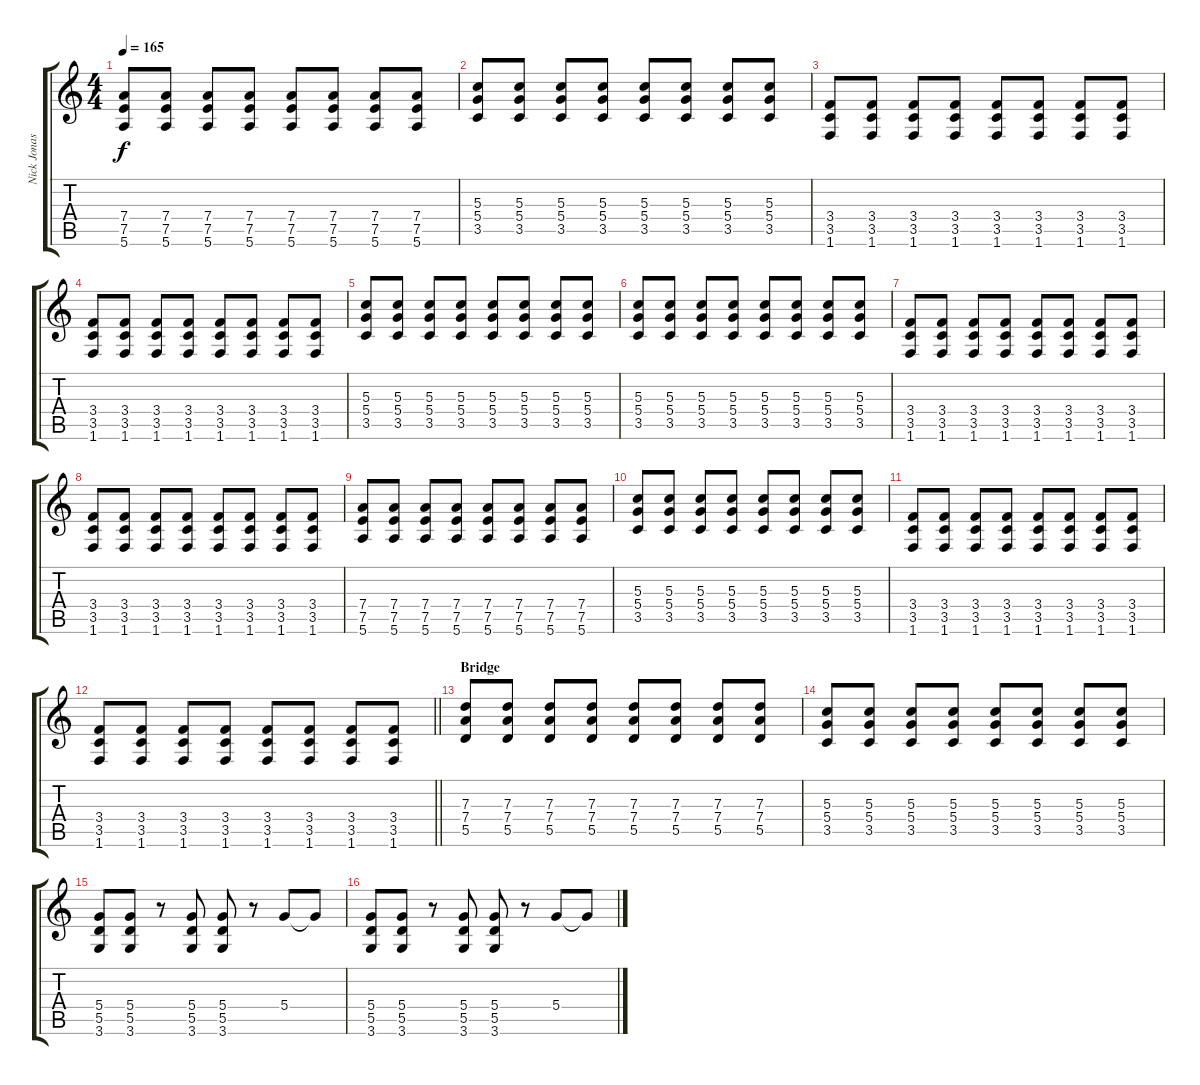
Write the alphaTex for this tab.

\track ("Nick Jonas" "Nick Jonas") {instrument distortionguitar}
\staff {score tabs}
\tuning (E4 B3 G3 D3 A2 E2) {hide}
\ts (4 4)
\tempo 165
\clef g2
\ks c
(7.4 7.5 5.6).8{dy f} (7.4 7.5 5.6).8 (7.4 7.5 5.6).8 (7.4 7.5 5.6).8 (7.4 7.5 5.6).8 (7.4 7.5 5.6).8 (7.4 7.5 5.6).8 (7.4 7.5 5.6).8 |
(5.3 5.4 3.5).8 (5.3 5.4 3.5).8 (5.3 5.4 3.5).8 (5.3 5.4 3.5).8 (5.3 5.4 3.5).8 (5.3 5.4 3.5).8 (5.3 5.4 3.5).8 (5.3 5.4 3.5).8 |
(3.4 3.5 1.6).8 (3.4 3.5 1.6).8 (3.4 3.5 1.6).8 (3.4 3.5 1.6).8 (3.4 3.5 1.6).8 (3.4 3.5 1.6).8 (3.4 3.5 1.6).8 (3.4 3.5 1.6).8 |
(3.4 3.5 1.6).8 (3.4 3.5 1.6).8 (3.4 3.5 1.6).8 (3.4 3.5 1.6).8 (3.4 3.5 1.6).8 (3.4 3.5 1.6).8 (3.4 3.5 1.6).8 (3.4 3.5 1.6).8 |
(5.3 5.4 3.5).8 (5.3 5.4 3.5).8 (5.3 5.4 3.5).8 (5.3 5.4 3.5).8 (5.3 5.4 3.5).8 (5.3 5.4 3.5).8 (5.3 5.4 3.5).8 (5.3 5.4 3.5).8 |
(5.3 5.4 3.5).8 (5.3 5.4 3.5).8 (5.3 5.4 3.5).8 (5.3 5.4 3.5).8 (5.3 5.4 3.5).8 (5.3 5.4 3.5).8 (5.3 5.4 3.5).8 (5.3 5.4 3.5).8 |
(3.4 3.5 1.6).8 (3.4 3.5 1.6).8 (3.4 3.5 1.6).8 (3.4 3.5 1.6).8 (3.4 3.5 1.6).8 (3.4 3.5 1.6).8 (3.4 3.5 1.6).8 (3.4 3.5 1.6).8 |
(3.4 3.5 1.6).8 (3.4 3.5 1.6).8 (3.4 3.5 1.6).8 (3.4 3.5 1.6).8 (3.4 3.5 1.6).8 (3.4 3.5 1.6).8 (3.4 3.5 1.6).8 (3.4 3.5 1.6).8 |
(7.4 7.5 5.6).8 (7.4 7.5 5.6).8 (7.4 7.5 5.6).8 (7.4 7.5 5.6).8 (7.4 7.5 5.6).8 (7.4 7.5 5.6).8 (7.4 7.5 5.6).8 (7.4 7.5 5.6).8 |
(5.3 5.4 3.5).8 (5.3 5.4 3.5).8 (5.3 5.4 3.5).8 (5.3 5.4 3.5).8 (5.3 5.4 3.5).8 (5.3 5.4 3.5).8 (5.3 5.4 3.5).8 (5.3 5.4 3.5).8 |
(3.4 3.5 1.6).8 (3.4 3.5 1.6).8 (3.4 3.5 1.6).8 (3.4 3.5 1.6).8 (3.4 3.5 1.6).8 (3.4 3.5 1.6).8 (3.4 3.5 1.6).8 (3.4 3.5 1.6).8 |
\barLineRight lightlight
(3.4 3.5 1.6).8 (3.4 3.5 1.6).8 (3.4 3.5 1.6).8 (3.4 3.5 1.6).8 (3.4 3.5 1.6).8 (3.4 3.5 1.6).8 (3.4 3.5 1.6).8 (3.4 3.5 1.6).8 |
\section ("" "Bridge")
(7.3 7.4 5.5).8 (7.3 7.4 5.5).8 (7.3 7.4 5.5).8 (7.3 7.4 5.5).8 (7.3 7.4 5.5).8 (7.3 7.4 5.5).8 (7.3 7.4 5.5).8 (7.3 7.4 5.5).8 |
(5.3 5.4 3.5).8 (5.3 5.4 3.5).8 (5.3 5.4 3.5).8 (5.3 5.4 3.5).8 (5.3 5.4 3.5).8 (5.3 5.4 3.5).8 (5.3 5.4 3.5).8 (5.3 5.4 3.5).8 |
(5.4 5.5 3.6).8 (5.4 5.5 3.6).8 r.8 (5.4 5.5 3.6).8 (5.4 5.5 3.6).8 r.8 5.4.8 5.4{t}.8 |
(5.4 5.5 3.6).8 (5.4 5.5 3.6).8 r.8 (5.4 5.5 3.6).8 (5.4 5.5 3.6).8 r.8 5.4.8 5.4{t}.8
